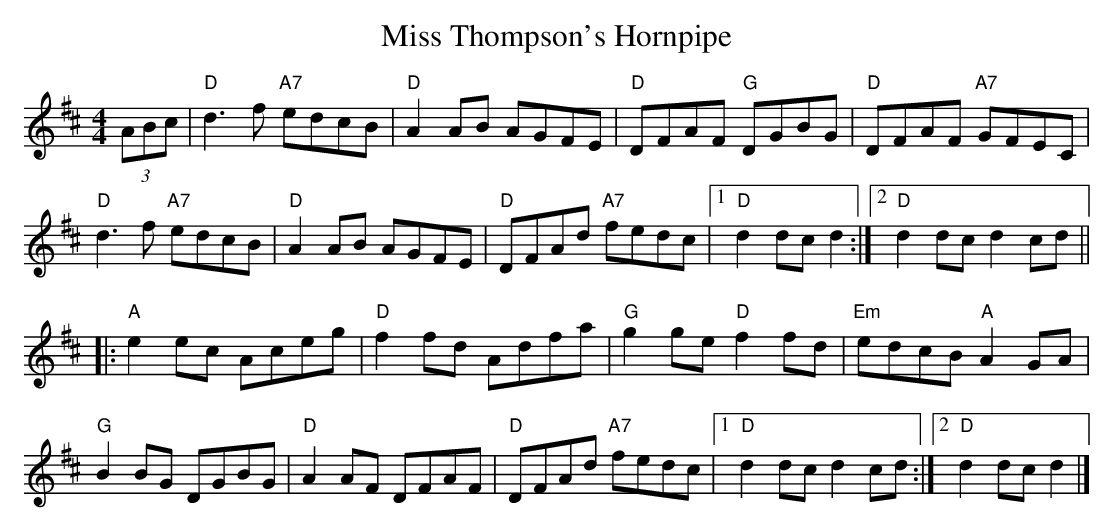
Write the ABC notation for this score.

X:1
T:Miss Thompson's Hornpipe
M:4/4
L:1/8
K:D
(3ABc|"D"d3f "A7"edcB|"D"A2AB AGFE|"D"DFAF "G"DGBG|"D"DFAF "A7"GFEC|
"D"d3f "A7"edcB|"D"A2AB AGFE|"D"DFAd "A7"fedc|1"D"d2 dc d2 :|2"D"d2dc d2cd||
|:"A"e2ec Aceg|"D"f2fd Adfa|"G"g2ge "D"f2fd|"Em"edcB "A"A2GA|
"G"B2BG DGBG|"D"A2AF DFAF|"D"DFAd "A7"fedc|1"D"d2 dc d2 cd:|2"D"d2dc d2|]
